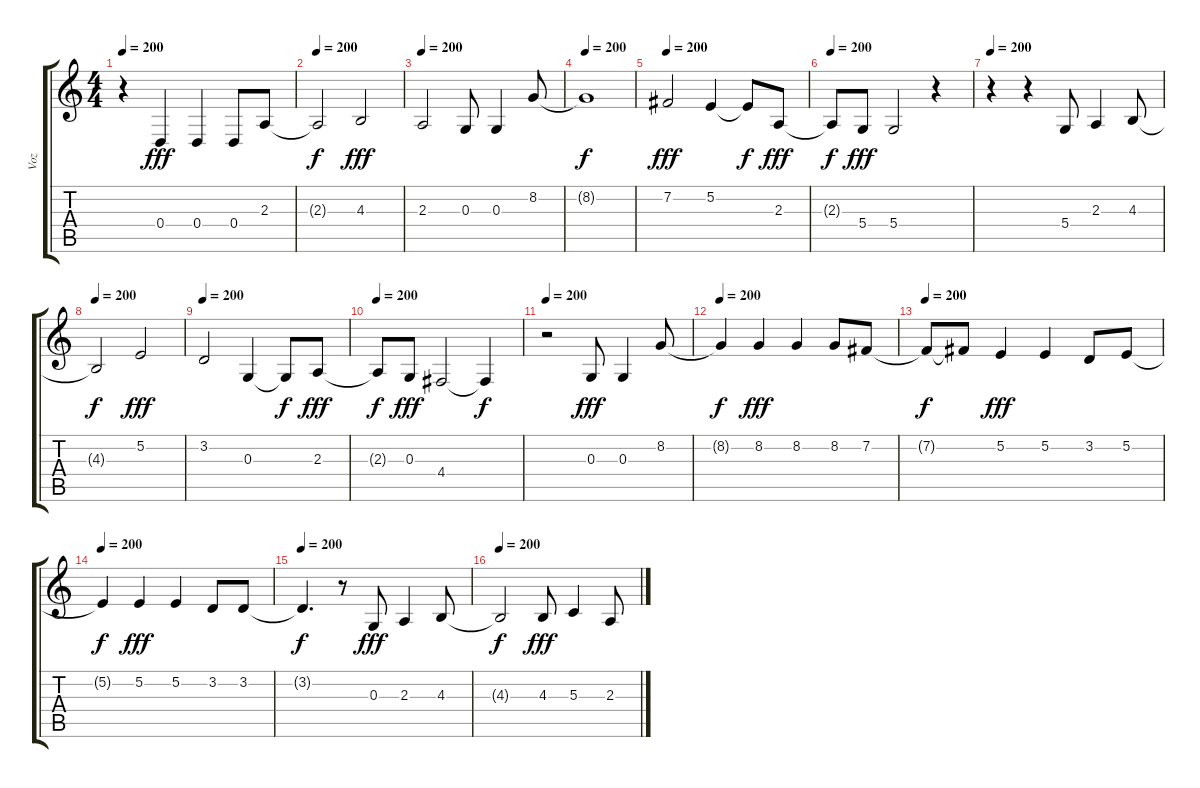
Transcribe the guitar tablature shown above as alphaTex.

\track ("Voz" "Voz") {instrument lead1square}
\staff {score tabs}
\tuning (E4 B3 G3 D3 A2 E2) {hide}
\ts (4 4)
\tempo 200
\clef g2
\ks c
r.4{dy f} 0.4.4{dy fff} 0.4.4 0.4.8 2.3.8 |
\tempo 200
2.3{t}.2{dy f} 4.3.2{dy fff} |
\tempo 200
2.3.2 0.3.8 0.3.4 8.2.8 |
\tempo 200
8.2{t}.1{dy f} |
\tempo 200
7.2.2{dy fff} 5.2.4 5.2{t}.8{dy f} 2.3.8{dy fff} |
\tempo 200
2.3{t}.8{dy f} 5.4.8{dy fff} 5.4.2 r.4 |
\tempo 200
r.4 r.4 5.4.8 2.3.4 4.3.8 |
\tempo 200
4.3{t}.2{dy f} 5.2.2{dy fff} |
\tempo 200
3.2.2 0.3.4 0.3{t}.8{dy f} 2.3.8{dy fff} |
\tempo 200
2.3{t}.8{dy f} 0.3.8{dy fff} 4.4.2 4.4{t}.4{dy f} |
\tempo 200
r.2 0.3.8{dy fff} 0.3.4 8.2.8 |
\tempo 200
8.2{t}.4{dy f} 8.2.4{dy fff} 8.2.4 8.2.8 7.2.8 |
\tempo 200
7.2{t}.8{dy f} 7.2{t}.8 5.2.4{dy fff} 5.2.4 3.2.8 5.2.8 |
\tempo 200
5.2{t}.4{dy f} 5.2.4{dy fff} 5.2.4 3.2.8 3.2.8 |
\tempo 200
3.2{t}.4{d dy f} r.8 0.3.8{dy fff} 2.3.4 4.3.8 |
\tempo 200
4.3{t}.2{dy f} 4.3.8{dy fff} 5.3.4 2.3.8
